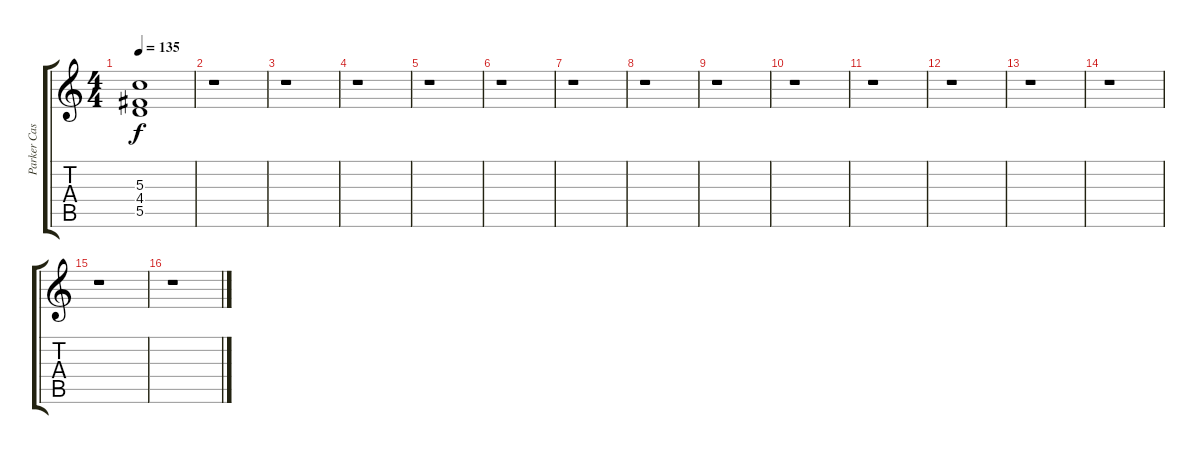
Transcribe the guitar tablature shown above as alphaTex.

\track ("Parker Case" "Parker Cas") {instrument acousticguitarsteel}
\staff {score tabs}
\tuning (E4 B3 G3 D3 A2 E2) {hide}
\ts (4 4)
\tempo 135
\clef g2
\ks c
(5.3{t} 4.4{t} 5.5{t}).1{dy f} |
r.1 |
r.1 |
r.1 |
r.1 |
r.1 |
r.1 |
r.1 |
r.1 |
r.1 |
r.1 |
r.1 |
r.1 |
r.1 |
r.1 |
r.1
